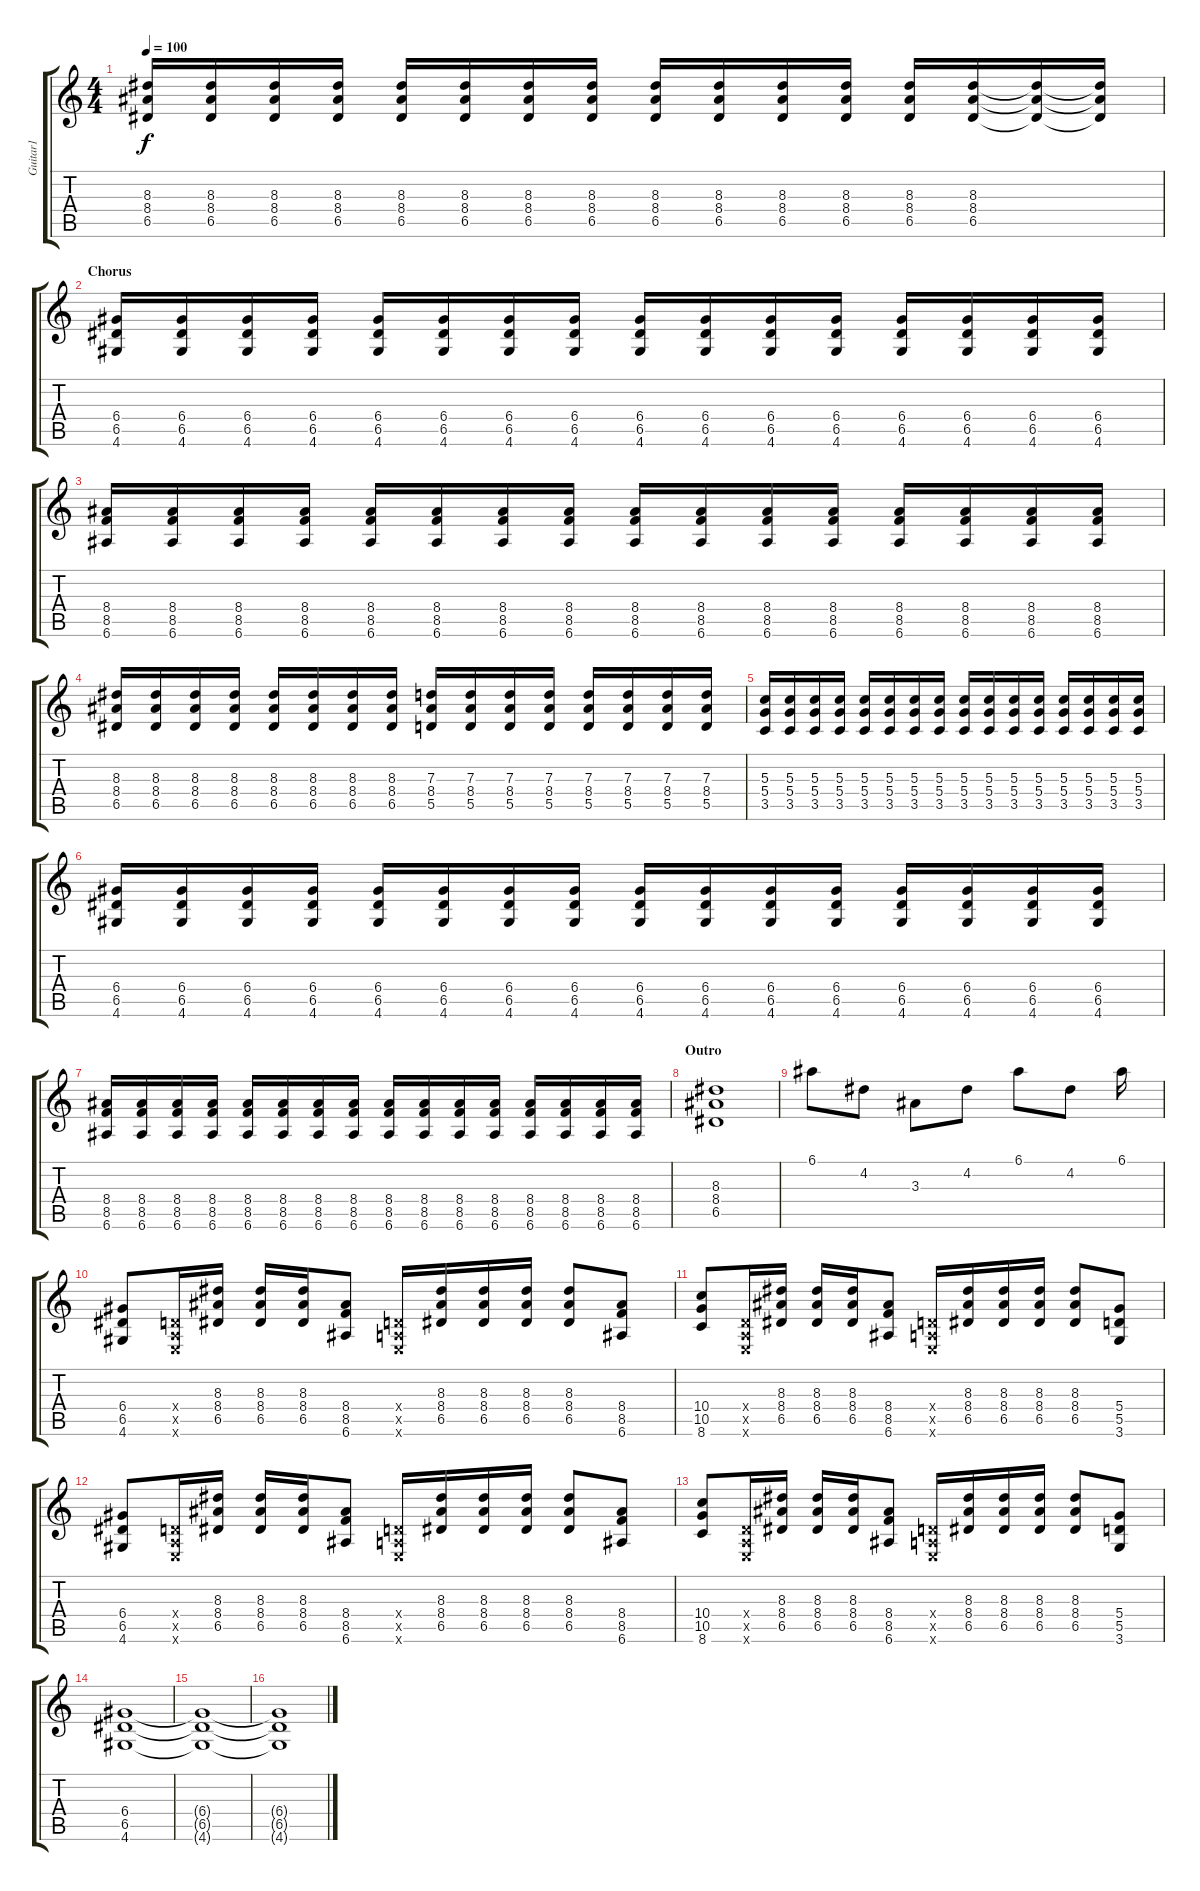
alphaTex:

\track ("Guitar1" "Guitar1") {instrument distortionguitar}
\staff {score tabs}
\tuning (E4 B3 G3 D3 A2 E2) {hide}
\ts (4 4)
\tempo 100
\clef g2
\ks c
(8.3 8.4 6.5).16{dy f} (8.3 8.4 6.5).16 (8.3 8.4 6.5).16 (8.3 8.4 6.5).16 (8.3 8.4 6.5).16 (8.3 8.4 6.5).16 (8.3 8.4 6.5).16 (8.3 8.4 6.5).16 (8.3 8.4 6.5).16 (8.3 8.4 6.5).16 (8.3 8.4 6.5).16 (8.3 8.4 6.5).16 (8.3 8.4 6.5).16 (8.3 8.4 6.5).16 (8.3{t} 8.4{t} 6.5{t}).16 (8.3{t} 8.4{t} 6.5{t}).16 |
\section ("" "Chorus")
(6.4 6.5 4.6).16 (6.4 6.5 4.6).16 (6.4 6.5 4.6).16 (6.4 6.5 4.6).16 (6.4 6.5 4.6).16 (6.4 6.5 4.6).16 (6.4 6.5 4.6).16 (6.4 6.5 4.6).16 (6.4 6.5 4.6).16 (6.4 6.5 4.6).16 (6.4 6.5 4.6).16 (6.4 6.5 4.6).16 (6.4 6.5 4.6).16 (6.4 6.5 4.6).16 (6.4 6.5 4.6).16 (6.4 6.5 4.6).16 |
(8.4 8.5 6.6).16 (8.4 8.5 6.6).16 (8.4 8.5 6.6).16 (8.4 8.5 6.6).16 (8.4 8.5 6.6).16 (8.4 8.5 6.6).16 (8.4 8.5 6.6).16 (8.4 8.5 6.6).16 (8.4 8.5 6.6).16 (8.4 8.5 6.6).16 (8.4 8.5 6.6).16 (8.4 8.5 6.6).16 (8.4 8.5 6.6).16 (8.4 8.5 6.6).16 (8.4 8.5 6.6).16 (8.4 8.5 6.6).16 |
(8.3 8.4 6.5).16 (8.3 8.4 6.5).16 (8.3 8.4 6.5).16 (8.3 8.4 6.5).16 (8.3 8.4 6.5).16 (8.3 8.4 6.5).16 (8.3 8.4 6.5).16 (8.3 8.4 6.5).16 (7.3 8.4 5.5).16 (7.3 8.4 5.5).16 (7.3 8.4 5.5).16 (7.3 8.4 5.5).16 (7.3 8.4 5.5).16 (7.3 8.4 5.5).16 (7.3 8.4 5.5).16 (7.3 8.4 5.5).16 |
(5.3 5.4 3.5).16 (5.3 5.4 3.5).16 (5.3 5.4 3.5).16 (5.3 5.4 3.5).16 (5.3 5.4 3.5).16 (5.3 5.4 3.5).16 (5.3 5.4 3.5).16 (5.3 5.4 3.5).16 (5.3 5.4 3.5).16 (5.3 5.4 3.5).16 (5.3 5.4 3.5).16 (5.3 5.4 3.5).16 (5.3 5.4 3.5).16 (5.3 5.4 3.5).16 (5.3 5.4 3.5).16 (5.3 5.4 3.5).16 |
(6.4 6.5 4.6).16 (6.4 6.5 4.6).16 (6.4 6.5 4.6).16 (6.4 6.5 4.6).16 (6.4 6.5 4.6).16 (6.4 6.5 4.6).16 (6.4 6.5 4.6).16 (6.4 6.5 4.6).16 (6.4 6.5 4.6).16 (6.4 6.5 4.6).16 (6.4 6.5 4.6).16 (6.4 6.5 4.6).16 (6.4 6.5 4.6).16 (6.4 6.5 4.6).16 (6.4 6.5 4.6).16 (6.4 6.5 4.6).16 |
(8.4 8.5 6.6).16 (8.4 8.5 6.6).16 (8.4 8.5 6.6).16 (8.4 8.5 6.6).16 (8.4 8.5 6.6).16 (8.4 8.5 6.6).16 (8.4 8.5 6.6).16 (8.4 8.5 6.6).16 (8.4 8.5 6.6).16 (8.4 8.5 6.6).16 (8.4 8.5 6.6).16 (8.4 8.5 6.6).16 (8.4 8.5 6.6).16 (8.4 8.5 6.6).16 (8.4 8.5 6.6).16 (8.4 8.5 6.6).16 |
\section ("" "Outro")
(8.3 8.4 6.5).1 |
6.1.8{volume 10 instrument distortionguitar} 4.2.8 3.3.8 4.2.8 6.1.8 4.2.8 6.1.16 |
(6.4 6.5 4.6).8{volume 13} (0.4{x} 0.5{x} 0.6{x}).16 (8.3 8.4 6.5).16 (8.3 8.4 6.5).16 (8.3 8.4 6.5).16 (8.4 8.5 6.6).8 (0.4{x} 0.5{x} 0.6{x}).16 (8.3 8.4 6.5).16 (8.3 8.4 6.5).16 (8.3 8.4 6.5).16 (8.3 8.4 6.5).8 (8.4 8.5 6.6).8 |
(10.4 10.5 8.6).8 (0.4{x} 0.5{x} 0.6{x}).16 (8.3 8.4 6.5).16 (8.3 8.4 6.5).16 (8.3 8.4 6.5).16 (8.4 8.5 6.6).8 (0.4{x} 0.5{x} 0.6{x}).16 (8.3 8.4 6.5).16 (8.3 8.4 6.5).16 (8.3 8.4 6.5).16 (8.3 8.4 6.5).8 (5.4 5.5 3.6).8 |
(6.4 6.5 4.6).8 (0.4{x} 0.5{x} 0.6{x}).16 (8.3 8.4 6.5).16 (8.3 8.4 6.5).16 (8.3 8.4 6.5).16 (8.4 8.5 6.6).8 (0.4{x} 0.5{x} 0.6{x}).16 (8.3 8.4 6.5).16 (8.3 8.4 6.5).16 (8.3 8.4 6.5).16 (8.3 8.4 6.5).8 (8.4 8.5 6.6).8 |
(10.4 10.5 8.6).8 (0.4{x} 0.5{x} 0.6{x}).16 (8.3 8.4 6.5).16 (8.3 8.4 6.5).16 (8.3 8.4 6.5).16 (8.4 8.5 6.6).8 (0.4{x} 0.5{x} 0.6{x}).16 (8.3 8.4 6.5).16 (8.3 8.4 6.5).16 (8.3 8.4 6.5).16 (8.3 8.4 6.5).8 (5.4 5.5 3.6).8 |
(6.4 6.5 4.6).1 |
(6.4{t} 6.5{t} 4.6{t}).1 |
(6.4{t} 6.5{t} 4.6{t}).1
